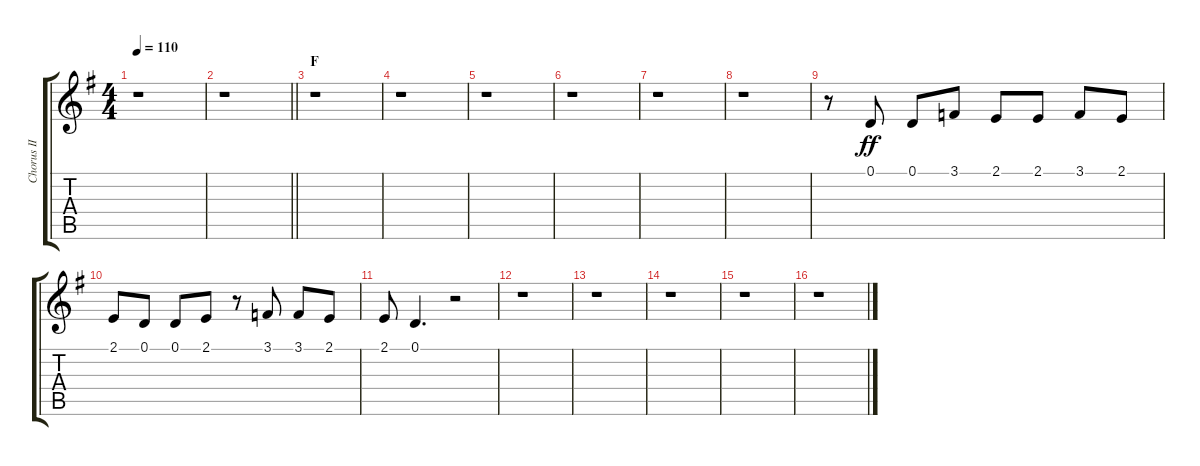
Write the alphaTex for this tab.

\track ("Chorus II" "Chorus II") {instrument voiceoohs}
\staff {score tabs}
\tuning (D4 A3 F3 C3 G2 D2) {hide}
\ts (4 4)
\tempo 110
\clef g2
\ks g
r.1{dy ff} |
\barLineRight lightlight
r.1 |
\section ("" "F")
r.1 |
r.1 |
r.1 |
r.1 |
r.1 |
r.1 |
r.8 0.1.8 0.1.8 3.1.8 2.1.8 2.1.8 3.1.8 2.1.8 |
2.1.8 0.1.8 0.1.8 2.1.8 r.8 3.1.8 3.1.8 2.1.8 |
2.1.8 0.1.4{d} r.2 |
r.1 |
r.1 |
r.1 |
r.1 |
r.1
